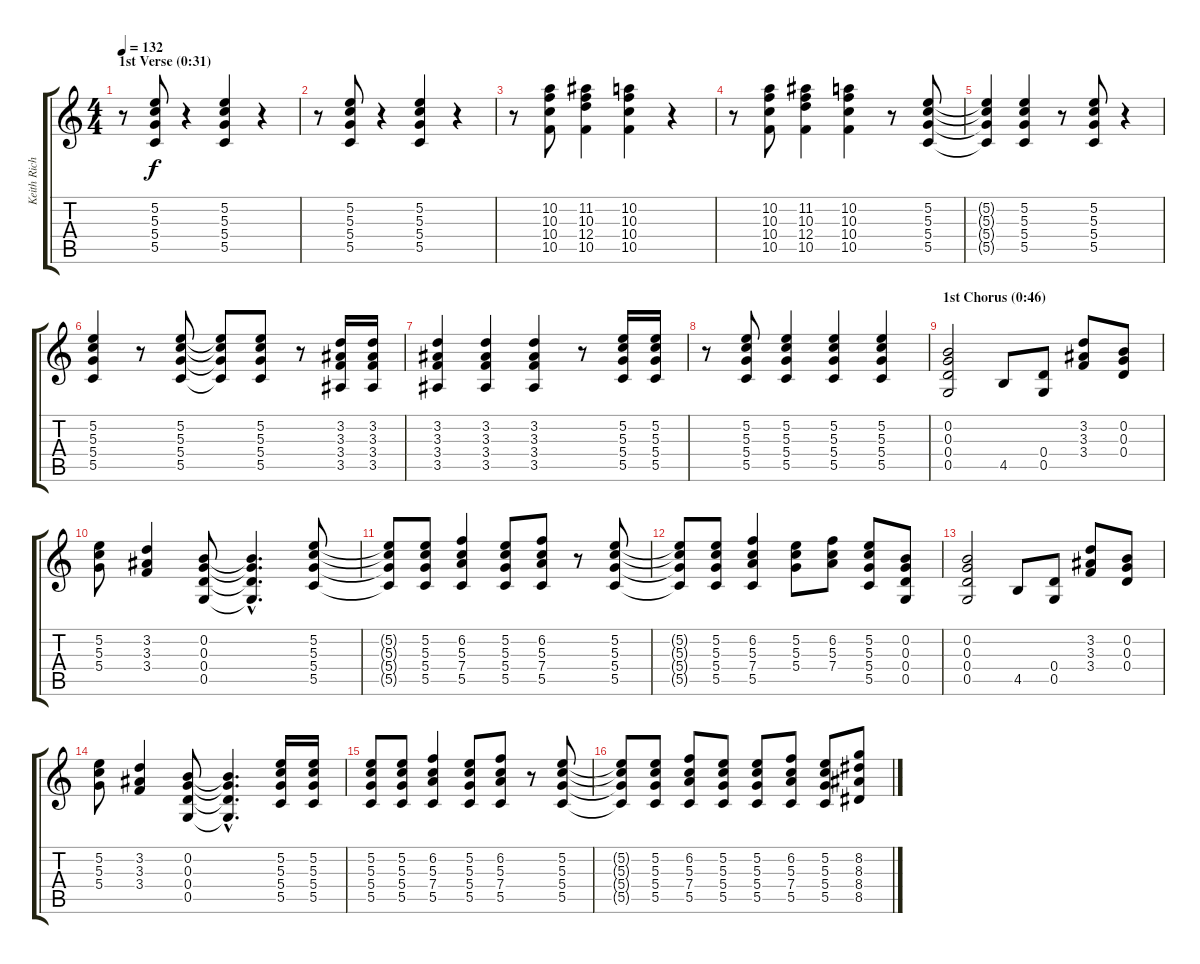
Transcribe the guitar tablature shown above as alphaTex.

\track ("Keith Richards" "Keith Rich") {instrument electricguitarclean}
\staff {score tabs}
\tuning (D4 B3 G3 D3 G2 D2) {hide}
\ts (4 4)
\section ("" "1st Verse (0:31)")
\tempo 132
\clef g2
\ks c
r.8{dy f} (5.2 5.3 5.4 5.5).8 r.4 (5.2 5.3 5.4 5.5).4 r.4 |
r.8 (5.2 5.3 5.4 5.5).8 r.4 (5.2 5.3 5.4 5.5).4 r.4 |
r.8 (10.2 10.3 10.4 10.5).8 (11.2 10.3 12.4 10.5).4 (10.2 10.3 10.4 10.5).4 r.4 |
r.8 (10.2 10.3 10.4 10.5).8 (11.2 10.3 12.4 10.5).4 (10.2 10.3 10.4 10.5).4 r.8 (5.2 5.3 5.4 5.5).8 |
(5.2{t} 5.3{t} 5.4{t} 5.5{t}).4 (5.2 5.3 5.4 5.5).4 r.8 (5.2 5.3 5.4 5.5).8 r.4 |
(5.2 5.3 5.4 5.5).4 r.8 (5.2 5.3 5.4 5.5).8 (5.2{t} 5.3{t} 5.4{t} 5.5{t}).8 (5.2 5.3 5.4 5.5).8 r.8 (3.2 3.3 3.4 3.5).16 (3.2 3.3 3.4 3.5).16 |
(3.2 3.3 3.4 3.5).4 (3.2 3.3 3.4 3.5).4 (3.2 3.3 3.4 3.5).4 r.8 (5.2 5.3 5.4 5.5).16 (5.2 5.3 5.4 5.5).16 |
r.8 (5.2 5.3 5.4 5.5).8 (5.2 5.3 5.4 5.5).4 (5.2 5.3 5.4 5.5).4 (5.2 5.3 5.4 5.5).4 |
\section ("" "1st Chorus (0:46)")
(0.2 0.3 0.4 0.5).2 4.5.8 (0.4 0.5).8 (3.2 3.3 3.4).8 (0.2 0.3 0.4).8 |
(5.2 5.3 5.4).8 (3.2 3.3 3.4).4 (0.2 0.3 0.4 0.5).8 (0.2{hac t} 0.3{hac t} 0.4{hac t} 0.5{hac t}).4{d} (5.2 5.3 5.4 5.5).8 |
(5.2{t} 5.3{t} 5.4{t} 5.5{t}).8 (5.2 5.3 5.4 5.5).8 (6.2 5.3 7.4 5.5).4 (5.2 5.3 5.4 5.5).8 (6.2 5.3 7.4 5.5).8 r.8 (5.2 5.3 5.4 5.5).8 |
(5.2{t} 5.3{t} 5.4{t} 5.5{t}).8 (5.2 5.3 5.4 5.5).8 (6.2 5.3 7.4 5.5).4 (5.2 5.3 5.4).8 (6.2 5.3 7.4).8 (5.2 5.3 5.4 5.5).8 (0.2 0.3 0.4 0.5).8 |
(0.2 0.3 0.4 0.5).2 4.5.8 (0.4 0.5).8 (3.2 3.3 3.4).8 (0.2 0.3 0.4).8 |
(5.2 5.3 5.4).8 (3.2 3.3 3.4).4 (0.2 0.3 0.4 0.5).8 (0.2{hac t} 0.3{hac t} 0.4{hac t} 0.5{hac t}).4{d} (5.2 5.3 5.4 5.5).16 (5.2 5.3 5.4 5.5).16 |
(5.2 5.3 5.4 5.5).8 (5.2 5.3 5.4 5.5).8 (6.2 5.3 7.4 5.5).4 (5.2 5.3 5.4 5.5).8 (6.2 5.3 7.4 5.5).8 r.8 (5.2 5.3 5.4 5.5).8 |
(5.2{t} 5.3{t} 5.4{t} 5.5{t}).8 (5.2 5.3 5.4 5.5).8 (6.2 5.3 7.4 5.5).8 (5.2 5.3 5.4 5.5).8 (5.2 5.3 5.4 5.5).8 (6.2 5.3 7.4 5.5).8 (5.2 5.3 5.4 5.5).8 (8.2 8.3 8.4 8.5).8
